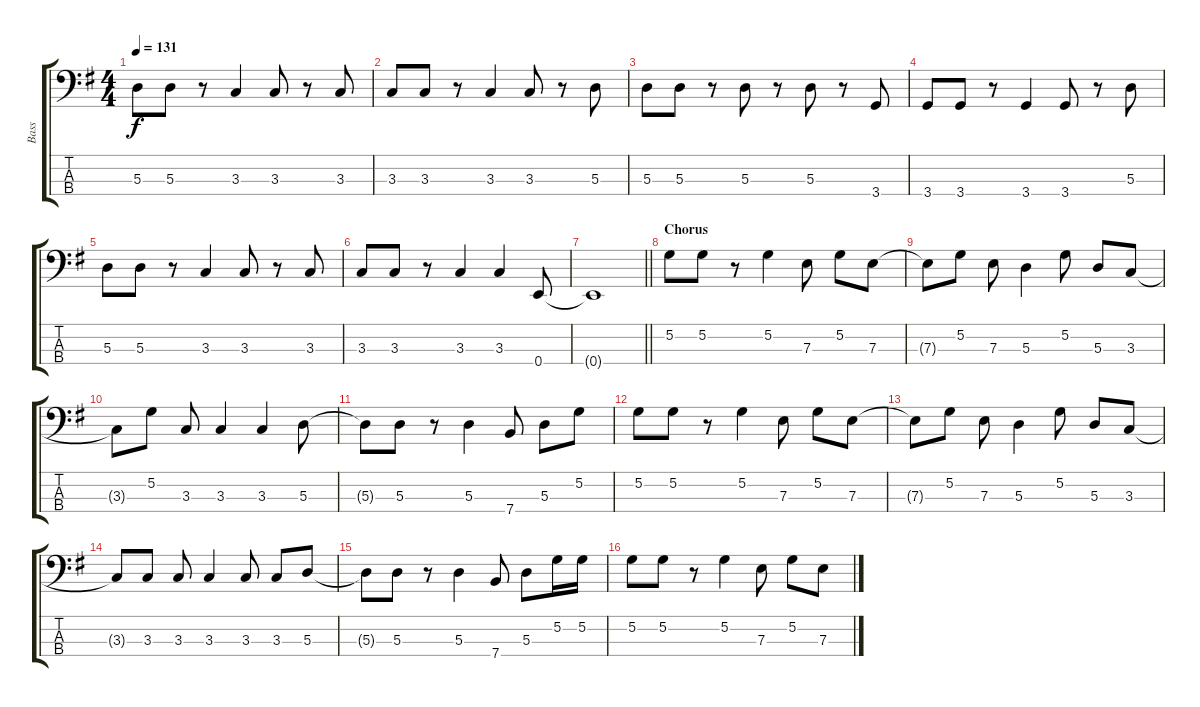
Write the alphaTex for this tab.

\track ("Bass" "Bass") {instrument electricbasspick}
\staff {score tabs}
\tuning (G2 D2 A1 E1) {hide}
\ts (4 4)
\tempo 131
\clef f4
\ks g
5.3.8{dy f} 5.3.8 r.8 3.3.4 3.3.8 r.8 3.3.8 |
3.3.8 3.3.8 r.8 3.3.4 3.3.8 r.8 5.3.8 |
5.3.8 5.3.8 r.8 5.3.8 r.8 5.3.8 r.8 3.4.8 |
3.4.8 3.4.8 r.8 3.4.4 3.4.8 r.8 5.3.8 |
5.3.8 5.3.8 r.8 3.3.4 3.3.8 r.8 3.3.8 |
3.3.8 3.3.8 r.8 3.3.4 3.3.4 0.4.8 |
\barLineRight lightlight
0.4{t}.1 |
\section ("" "Chorus")
5.2.8 5.2.8 r.8 5.2.4 7.3.8 5.2.8 7.3.8 |
7.3{t}.8 5.2.8 7.3.8 5.3.4 5.2.8 5.3.8 3.3.8 |
3.3{t}.8 5.2.8 3.3.8 3.3.4 3.3.4 5.3.8 |
5.3{t}.8 5.3.8 r.8 5.3.4 7.4.8 5.3.8 5.2.8 |
5.2.8 5.2.8 r.8 5.2.4 7.3.8 5.2.8 7.3.8 |
7.3{t}.8 5.2.8 7.3.8 5.3.4 5.2.8 5.3.8 3.3.8 |
3.3{t}.8 3.3.8 3.3.8 3.3.4 3.3.8 3.3.8 5.3.8 |
5.3{t}.8 5.3.8 r.8 5.3.4 7.4.8 5.3.8 5.2.16 5.2.16 |
5.2.8 5.2.8 r.8 5.2.4 7.3.8 5.2.8 7.3.8
